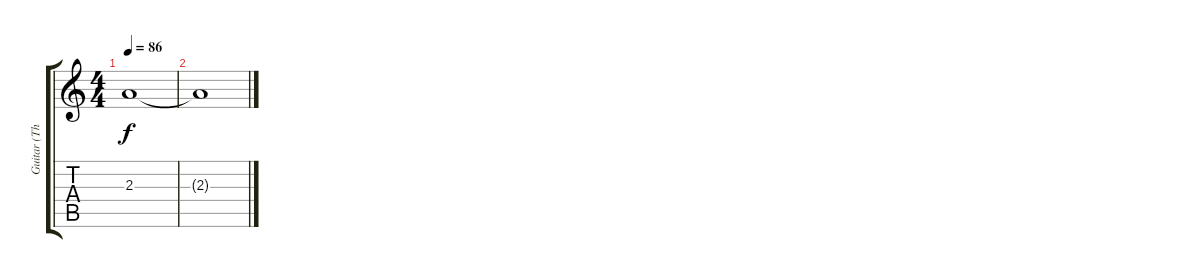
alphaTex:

\track ("Guitar (Thom)" "Guitar (Th") {instrument electricguitarclean}
\staff {score tabs}
\tuning (E4 B3 G3 D3 A2 E2) {hide}
\ts (4 4)
\tempo 86
\clef g2
\ks c
2.3.1{dy f} |
2.3{t}.1
